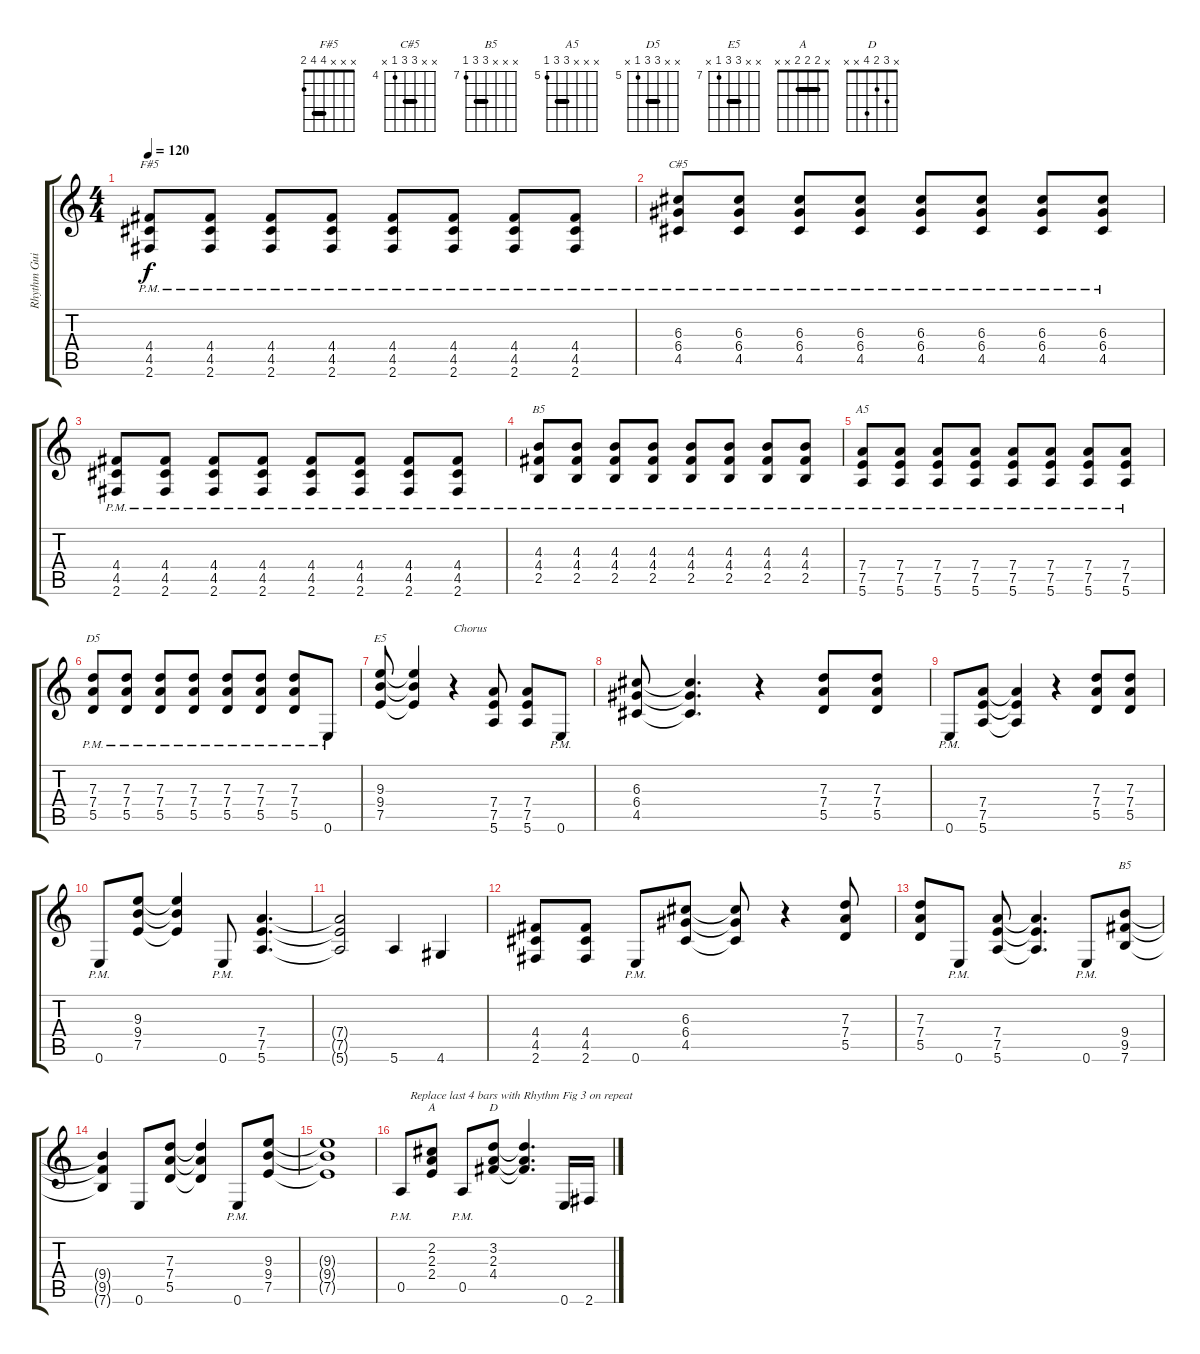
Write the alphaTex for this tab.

\track ("Rhythm Guitar 1" "Rhythm Gui") {instrument overdrivenguitar}
\staff {score tabs}
\tuning (E4 B3 G3 D3 A2 E2) {hide}
\chord ("F#5" x x x 4 4 2) {barre 4}
\chord ("C#5" x x 6 6 4 x) {firstfret 4 barre 6}
\chord ("B5" x x 4 4 2 x) {barre 4}
\chord ("A5" x x x 7 7 5) {firstfret 5 barre 7}
\chord ("D5" x x 7 7 5 x) {firstfret 5 barre 7}
\chord ("E5" x x 9 9 7 x) {firstfret 7 barre 9}
\chord ("B5" x x x 9 9 7) {firstfret 7 barre 9}
\chord ("A" x 2 2 2 x x) {barre 2}
\chord ("D" x 3 2 4 x x)
\ts (4 4)
\tempo 120
\clef g2
\ks c
(4.4{pm} 4.5{pm} 2.6{pm}).8{ch "F#5" dy f} (4.4{pm} 4.5{pm} 2.6{pm}).8 (4.4{pm} 4.5{pm} 2.6{pm}).8 (4.4{pm} 4.5{pm} 2.6{pm}).8 (4.4{pm} 4.5{pm} 2.6{pm}).8 (4.4{pm} 4.5{pm} 2.6{pm}).8 (4.4{pm} 4.5{pm} 2.6{pm}).8 (4.4{pm} 4.5{pm} 2.6{pm}).8 |
(6.3{pm} 6.4{pm} 4.5{pm}).8{ch "C#5"} (6.3{pm} 6.4{pm} 4.5{pm}).8 (6.3{pm} 6.4{pm} 4.5{pm}).8 (6.3{pm} 6.4{pm} 4.5{pm}).8 (6.3{pm} 6.4{pm} 4.5{pm}).8 (6.3{pm} 6.4{pm} 4.5{pm}).8 (6.3{pm} 6.4{pm} 4.5{pm}).8 (6.3{pm} 6.4{pm} 4.5{pm}).8 |
(4.4{pm} 4.5{pm} 2.6{pm}).8 (4.4{pm} 4.5{pm} 2.6{pm}).8 (4.4{pm} 4.5{pm} 2.6{pm}).8 (4.4{pm} 4.5{pm} 2.6{pm}).8 (4.4{pm} 4.5{pm} 2.6{pm}).8 (4.4{pm} 4.5{pm} 2.6{pm}).8 (4.4{pm} 4.5{pm} 2.6{pm}).8 (4.4{pm} 4.5{pm} 2.6{pm}).8 |
(4.3{pm} 4.4{pm} 2.5{pm}).8{ch "B5"} (4.3{pm} 4.4{pm} 2.5{pm}).8 (4.3{pm} 4.4{pm} 2.5{pm}).8 (4.3{pm} 4.4{pm} 2.5{pm}).8 (4.3{pm} 4.4{pm} 2.5{pm}).8 (4.3{pm} 4.4{pm} 2.5{pm}).8 (4.3{pm} 4.4{pm} 2.5{pm}).8 (4.3{pm} 4.4{pm} 2.5{pm}).8 |
(7.4{pm} 7.5{pm} 5.6{pm}).8{ch "A5"} (7.4{pm} 7.5{pm} 5.6{pm}).8 (7.4{pm} 7.5{pm} 5.6{pm}).8 (7.4{pm} 7.5{pm} 5.6{pm}).8 (7.4{pm} 7.5{pm} 5.6{pm}).8 (7.4{pm} 7.5{pm} 5.6{pm}).8 (7.4{pm} 7.5{pm} 5.6{pm}).8 (7.4{pm} 7.5{pm} 5.6{pm}).8 |
(7.3{pm} 7.4{pm} 5.5{pm}).8{ch "D5"} (7.3{pm} 7.4{pm} 5.5{pm}).8 (7.3{pm} 7.4{pm} 5.5{pm}).8 (7.3{pm} 7.4{pm} 5.5{pm}).8 (7.3{pm} 7.4{pm} 5.5{pm}).8 (7.3{pm} 7.4{pm} 5.5{pm}).8 (7.3{pm} 7.4{pm} 5.5{pm}).8 0.6{pm}.8 |
(9.3 9.4 7.5).8{ch "E5"} (9.3{t} 9.4{t} 7.5{t}).4 r.4{txt "Chorus"} (7.4 7.5 5.6).8 (7.4 7.5 5.6).8 0.6{pm}.8 |
(6.3 6.4 4.5).8 (6.3{t} 6.4{t} 4.5{t}).4{d} r.4 (7.3 7.4 5.5).8 (7.3 7.4 5.5).8 |
0.6{pm}.8 (7.4 7.5 5.6).8 (7.4{t} 7.5{t} 5.6{t}).4 r.4 (7.3 7.4 5.5).8 (7.3 7.4 5.5).8 |
0.6{pm}.8 (9.3 9.4 7.5).8 (9.3{t} 9.4{t} 7.5{t}).4 0.6{pm}.8 (7.4 7.5 5.6).4{d} |
(7.4{t} 7.5{t} 5.6{t}).2 5.6.4 4.6.4 |
(4.4 4.5 2.6).8 (4.4 4.5 2.6).8 0.6{pm}.8 (6.3 6.4 4.5).8 (6.3{t} 6.4{t} 4.5{t}).8 r.4 (7.3 7.4 5.5).8 |
(7.3 7.4 5.5).8 0.6{pm}.8 (7.4 7.5 5.6).8 (7.4{t} 7.5{t} 5.6{t}).4{d} 0.6{pm}.8 (9.4 9.5 7.6).8{ch "B5"} |
(9.4{t} 9.5{t} 7.6{t}).4 0.6.8 (7.3 7.4 5.5).8 (7.3{t} 7.4{t} 5.5{t}).4 0.6{pm}.8 (9.3 9.4 7.5).8 |
(9.3{t} 9.4{t} 7.5{t}).1 |
0.5{pm}.8{txt "   Replace last 4 bars with Rhythm Fig 3 on repeat"} (2.2 2.3 2.4).8{ch "A"} 0.5{pm}.8 (3.2 2.3 4.4).8{ch "D"} (3.2{t} 2.3{t} 4.4{t}).4{d} 0.6.16 2.6.16
